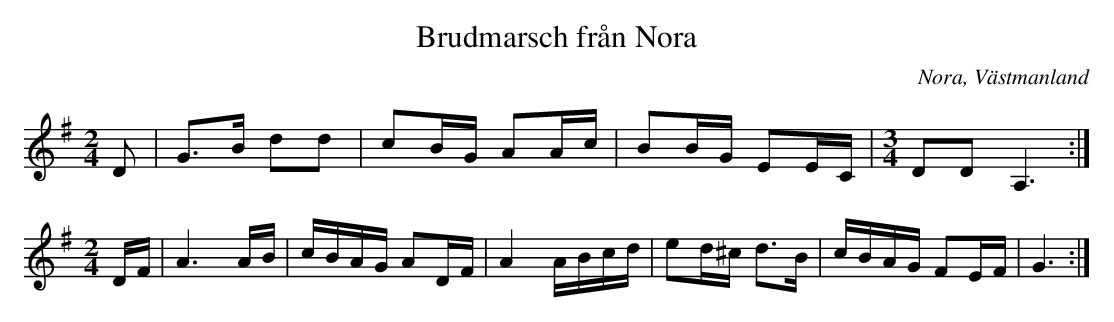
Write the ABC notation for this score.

X:1
T:Brudmarsch från Nora
O:Nora, Västmanland
M:2/4
L:1/16
K:G
[M:2/4] D2 |  G3B d2d2 | c2BG A2Ac | B2BG E2EC | [M:3/4] D2D2 A,6 :|
[M:2/4] DF | A6 AB | cBAG A2DF | A4 ABcd | e2d^c d3B | cBAG F2EF | G6 :|
